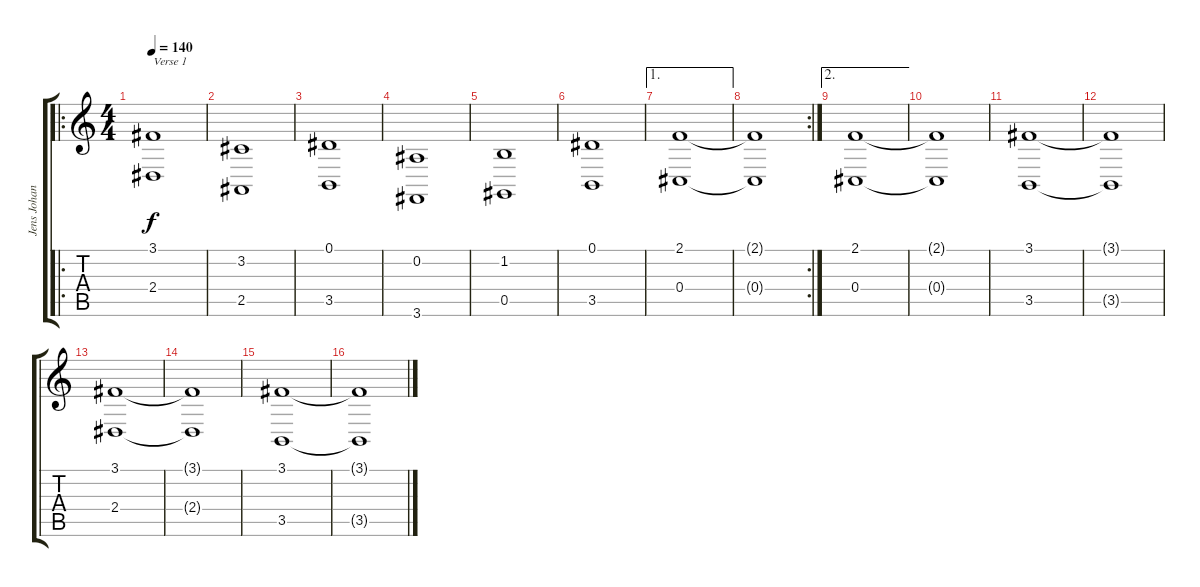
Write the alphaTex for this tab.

\track ("Jens Johansson (Keyboards)" "Jens Johan") {instrument stringensemble1}
\staff {score tabs}
\tuning (Eb4 Bb3 Gb3 Db3 Ab2 Eb2) {hide}
\ro
\ts (4 4)
\tempo 140
\clef g2
\ks c
(3.1 2.4).1{txt "Verse 1" dy f} |
(3.2 2.5).1 |
(0.1 3.5).1 |
(0.2 3.6).1 |
(1.2 0.5).1 |
(0.1 3.5).1 |
\ae 1
(2.1 0.4).1 |
\rc 2
(2.1{t} 0.4{t}).1 |
\ae 2
(2.1 0.4).1 |
(2.1{t} 0.4{t}).1 |
(3.1 3.5).1 |
(3.1{t} 3.5{t}).1 |
(3.1 2.4).1 |
(3.1{t} 2.4{t}).1 |
(3.1 3.5).1 |
(3.1{t} 3.5{t}).1
